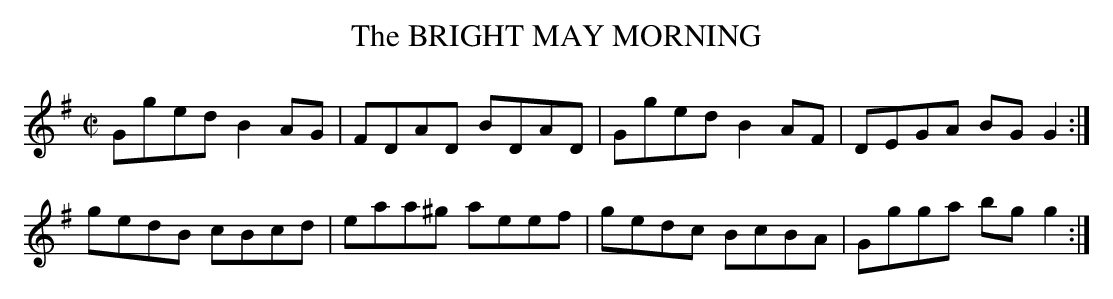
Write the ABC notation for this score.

X:1
T:BRIGHT MAY MORNING, The
M:C|
L:1/8
K:G
Gged B2AG|FDAD BDAD|Gged B2AF|DEGA BGG2:|
gedB cBcd|eaa^g aeef|gedc BcBA|Ggga bgg2:|
